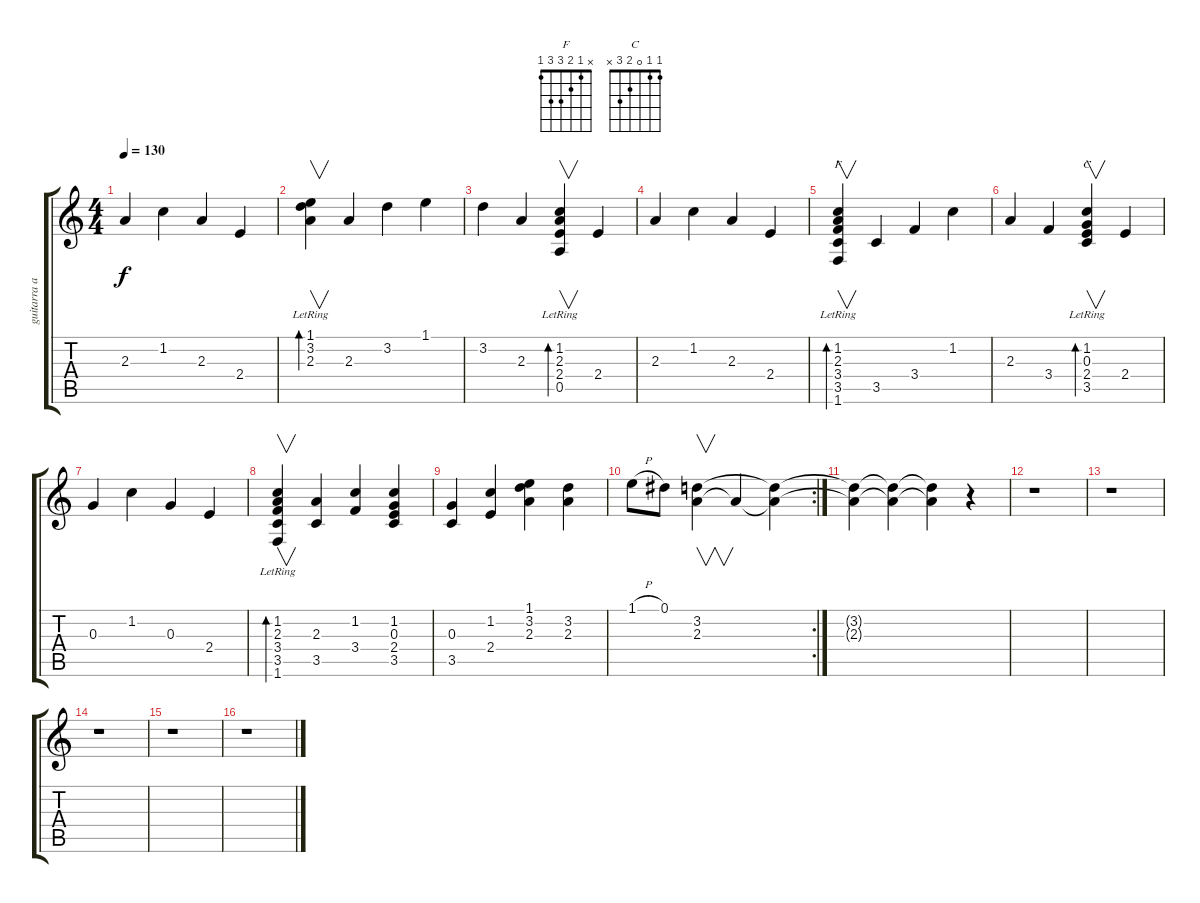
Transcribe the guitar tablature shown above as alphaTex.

\track ("guitarra acust." "guitarra a") {instrument acousticguitarsteel}
\staff {score tabs}
\tuning (Eb4 B3 G3 D3 A2 E2) {hide}
\chord ("F" x 1 2 3 3 1)
\chord ("C" 1 1 0 2 3 x)
\ts (4 4)
\tempo 130
\clef g2
\ks c
2.3.4{dy f} 1.2.4 2.3.4 2.4.4 |
(1.1{lr} 3.2{lr} 2.3{lr}).4{v bd 60} 2.3.4 3.2.4 1.1.4 |
3.2.4 2.3.4 (1.2{lr} 2.3{lr} 2.4{lr} 0.5{lr}).4{v bd 60} 2.4.4 |
2.3.4 1.2.4 2.3.4 2.4.4 |
(1.2{lr} 2.3{lr} 3.4{lr} 3.5{lr} 1.6{lr}).4{v bd 60 ch "F"} 3.5.4 3.4.4 1.2.4 |
2.3.4 3.4.4 (1.2{lr} 0.3{lr} 2.4{lr} 3.5{lr}).4{v bd 60 ch "C"} 2.4.4 |
0.3.4 1.2.4 0.3.4 2.4.4 |
(1.2{lr} 2.3{lr} 3.4{lr} 3.5{lr} 1.6{lr}).4{v bd 60} (2.3 3.5).4 (1.2 3.4).4 (1.2 0.3 2.4 3.5).4 |
(0.3 3.5).4 (1.2 2.4).4 (1.1 3.2 2.3).4 (3.2 2.3).4 |
\rc 2
1.1{h}.8 0.1.8 (3.2 2.3).4{v} 2.3{t}.4 (3.2{t} 2.3{t}).4 |
(3.2{t} 2.3{t}).4 (3.2{t} 2.3{t}).4 (3.2{t} 2.3{t}).4 r.4 |
r.1 |
r.1 |
r.1 |
r.1 |
r.1
